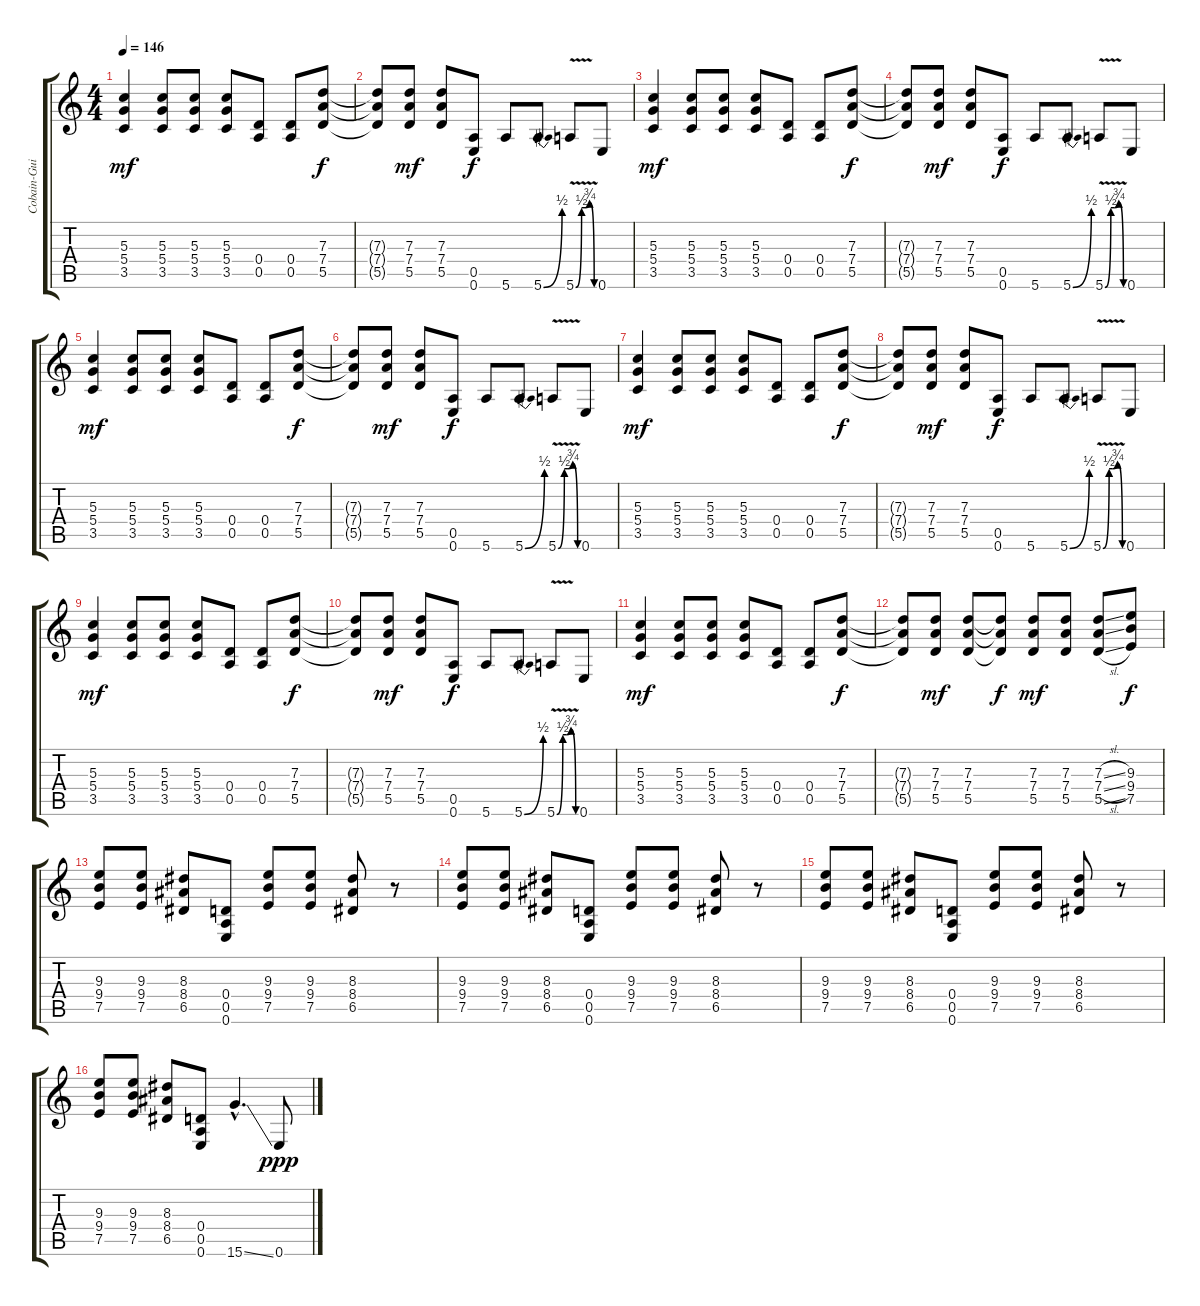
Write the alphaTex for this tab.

\track ("Cobain-Guitar" "Cobain-Gui") {instrument distortionguitar}
\staff {score tabs}
\tuning (E4 B3 G3 D3 A2 E2) {hide}
\ts (4 4)
\tempo 146
\clef g2
\ks c
(5.3 5.4 3.5).4{dy mf} (5.3 5.4 3.5).8 (5.3 5.4 3.5).8 (5.3 5.4 3.5).8 (0.4 0.5).8 (0.4 0.5).8 (7.3 7.4 5.5).8{dy f} |
(7.3{t} 7.4{t} 5.5{t}).8 (7.3 7.4 5.5).8{dy mf} (7.3 7.4 5.5).8 (0.5 0.6).8{dy f} 5.6.8 5.6{be (bend 0 0 60 2)}.8 5.6{be (custom 0 0 19 2 30 2 45 3 60 0) v}.8 0.6.8 |
(5.3 5.4 3.5).4{dy mf} (5.3 5.4 3.5).8 (5.3 5.4 3.5).8 (5.3 5.4 3.5).8 (0.4 0.5).8 (0.4 0.5).8 (7.3 7.4 5.5).8{dy f} |
(7.3{t} 7.4{t} 5.5{t}).8 (7.3 7.4 5.5).8{dy mf} (7.3 7.4 5.5).8 (0.5 0.6).8{dy f} 5.6.8 5.6{be (bend 0 0 60 2)}.8 5.6{be (custom 0 0 19 2 30 2 45 3 60 0) v}.8 0.6.8 |
(5.3 5.4 3.5).4{dy mf} (5.3 5.4 3.5).8 (5.3 5.4 3.5).8 (5.3 5.4 3.5).8 (0.4 0.5).8 (0.4 0.5).8 (7.3 7.4 5.5).8{dy f} |
(7.3{t} 7.4{t} 5.5{t}).8 (7.3 7.4 5.5).8{dy mf} (7.3 7.4 5.5).8 (0.5 0.6).8{dy f} 5.6.8 5.6{be (bend 0 0 60 2)}.8 5.6{be (custom 0 0 19 2 30 2 45 3 60 0) v}.8 0.6.8 |
(5.3 5.4 3.5).4{dy mf} (5.3 5.4 3.5).8 (5.3 5.4 3.5).8 (5.3 5.4 3.5).8 (0.4 0.5).8 (0.4 0.5).8 (7.3 7.4 5.5).8{dy f} |
(7.3{t} 7.4{t} 5.5{t}).8 (7.3 7.4 5.5).8{dy mf} (7.3 7.4 5.5).8 (0.5 0.6).8{dy f} 5.6.8 5.6{be (bend 0 0 60 2)}.8 5.6{be (custom 0 0 19 2 30 2 45 3 60 0) v}.8 0.6.8 |
(5.3 5.4 3.5).4{dy mf} (5.3 5.4 3.5).8 (5.3 5.4 3.5).8 (5.3 5.4 3.5).8 (0.4 0.5).8 (0.4 0.5).8 (7.3 7.4 5.5).8{dy f} |
(7.3{t} 7.4{t} 5.5{t}).8 (7.3 7.4 5.5).8{dy mf} (7.3 7.4 5.5).8 (0.5 0.6).8{dy f} 5.6.8 5.6{be (bend 0 0 60 2)}.8 5.6{be (custom 0 0 19 2 30 2 45 3 60 0) v}.8 0.6.8 |
(5.3 5.4 3.5).4{dy mf} (5.3 5.4 3.5).8 (5.3 5.4 3.5).8 (5.3 5.4 3.5).8 (0.4 0.5).8 (0.4 0.5).8 (7.3 7.4 5.5).8{dy f} |
(7.3{t} 7.4{t} 5.5{t}).8 (7.3 7.4 5.5).8{dy mf} (7.3 7.4 5.5).8 (7.3{t} 7.4{t} 5.5{t}).8{dy f} (7.3 7.4 5.5).8{dy mf} (7.3 7.4 5.5).8 (7.3{sl} 7.4{sl} 5.5{sl}).8 (9.3 9.4 7.5).8{dy f} |
(9.3 9.4 7.5).8 (9.3 9.4 7.5).8 (8.3 8.4 6.5).8 (0.4 0.5 0.6).8 (9.3 9.4 7.5).8 (9.3 9.4 7.5).8 (8.3 8.4 6.5).8 r.8 |
(9.3 9.4 7.5).8 (9.3 9.4 7.5).8 (8.3 8.4 6.5).8 (0.4 0.5 0.6).8 (9.3 9.4 7.5).8 (9.3 9.4 7.5).8 (8.3 8.4 6.5).8 r.8 |
(9.3 9.4 7.5).8 (9.3 9.4 7.5).8 (8.3 8.4 6.5).8 (0.4 0.5 0.6).8 (9.3 9.4 7.5).8 (9.3 9.4 7.5).8 (8.3 8.4 6.5).8 r.8 |
(9.3 9.4 7.5).8 (9.3 9.4 7.5).8 (8.3 8.4 6.5).8 (0.4 0.5 0.6).8 15.6{ss hac}.4{d} 0.6.8{dy ppp}
